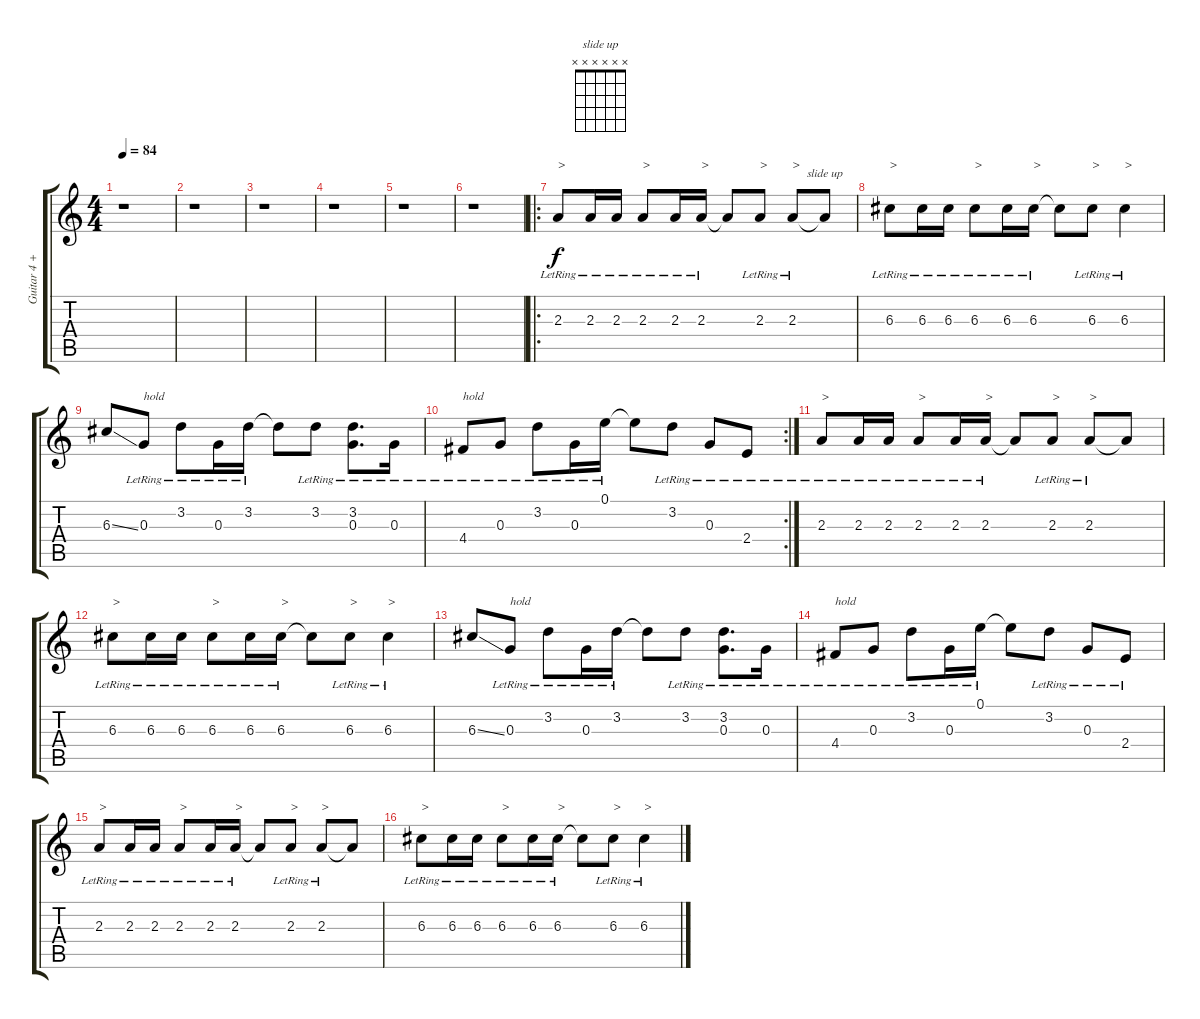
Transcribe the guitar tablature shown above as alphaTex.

\track ("Guitar 4 + Sitar" "Guitar 4 +") {instrument electricguitarclean}
\staff {score tabs}
\tuning (E4 B3 G3 D3 A2 D2) {hide}
\chord ("slide up" x x x x x x)
\ts (4 4)
\tempo 84
\clef g2
\ks c
r.1{dy f} |
r.1 |
r.1 |
r.1 |
r.1 |
r.1 |
\ro
2.3{lr}.8{txt ">"} 2.3{lr}.16 2.3{lr}.16 2.3{lr}.8{txt ">"} 2.3{lr}.16 2.3{lr}.16{txt ">"} 2.3{t}.8 2.3{lr}.8{txt ">"} 2.3{lr}.8{txt ">"} 2.3{t}.8{ch "slide up"} |
6.3{lr}.8{txt ">"} 6.3{lr}.16 6.3{lr}.16 6.3{lr}.8{txt ">"} 6.3{lr}.16 6.3{lr}.16{txt ">"} 6.3{t}.8 6.3{lr}.8{txt ">"} 6.3{lr}.4{txt ">"} |
6.3{ss}.8 0.3{lr}.8{txt "hold"} 3.2{lr}.8 0.3{lr}.16 3.2{lr}.16 3.2{t}.8 3.2{lr}.8 (3.2{lr} 0.3{lr}).8{d} 0.3{lr}.16 |
\rc 2
4.4{lr}.8{txt "hold"} 0.3{lr}.8 3.2{lr}.8 0.3{lr}.16 0.1{lr}.16 0.1{t}.8 3.2{lr}.8 0.3{lr}.8 2.4{lr}.8 |
2.3{lr}.8{txt ">"} 2.3{lr}.16 2.3{lr}.16 2.3{lr}.8{txt ">"} 2.3{lr}.16 2.3{lr}.16{txt ">"} 2.3{t}.8 2.3{lr}.8{txt ">"} 2.3{lr}.8{txt ">"} 2.3{t}.8 |
6.3{lr}.8{txt ">"} 6.3{lr}.16 6.3{lr}.16 6.3{lr}.8{txt ">"} 6.3{lr}.16 6.3{lr}.16{txt ">"} 6.3{t}.8 6.3{lr}.8{txt ">"} 6.3{lr}.4{txt ">"} |
6.3{ss}.8 0.3{lr}.8{txt "hold"} 3.2{lr}.8 0.3{lr}.16 3.2{lr}.16 3.2{t}.8 3.2{lr}.8 (3.2{lr} 0.3{lr}).8{d} 0.3{lr}.16 |
4.4{lr}.8{txt "hold"} 0.3{lr}.8 3.2{lr}.8 0.3{lr}.16 0.1{lr}.16 0.1{t}.8 3.2{lr}.8 0.3{lr}.8 2.4{lr}.8 |
2.3{lr}.8{txt ">"} 2.3{lr}.16 2.3{lr}.16 2.3{lr}.8{txt ">"} 2.3{lr}.16 2.3{lr}.16{txt ">"} 2.3{t}.8 2.3{lr}.8{txt ">"} 2.3{lr}.8{txt ">"} 2.3{t}.8 |
6.3{lr}.8{txt ">"} 6.3{lr}.16 6.3{lr}.16 6.3{lr}.8{txt ">"} 6.3{lr}.16 6.3{lr}.16{txt ">"} 6.3{t}.8 6.3{lr}.8{txt ">"} 6.3{lr}.4{txt ">"}
